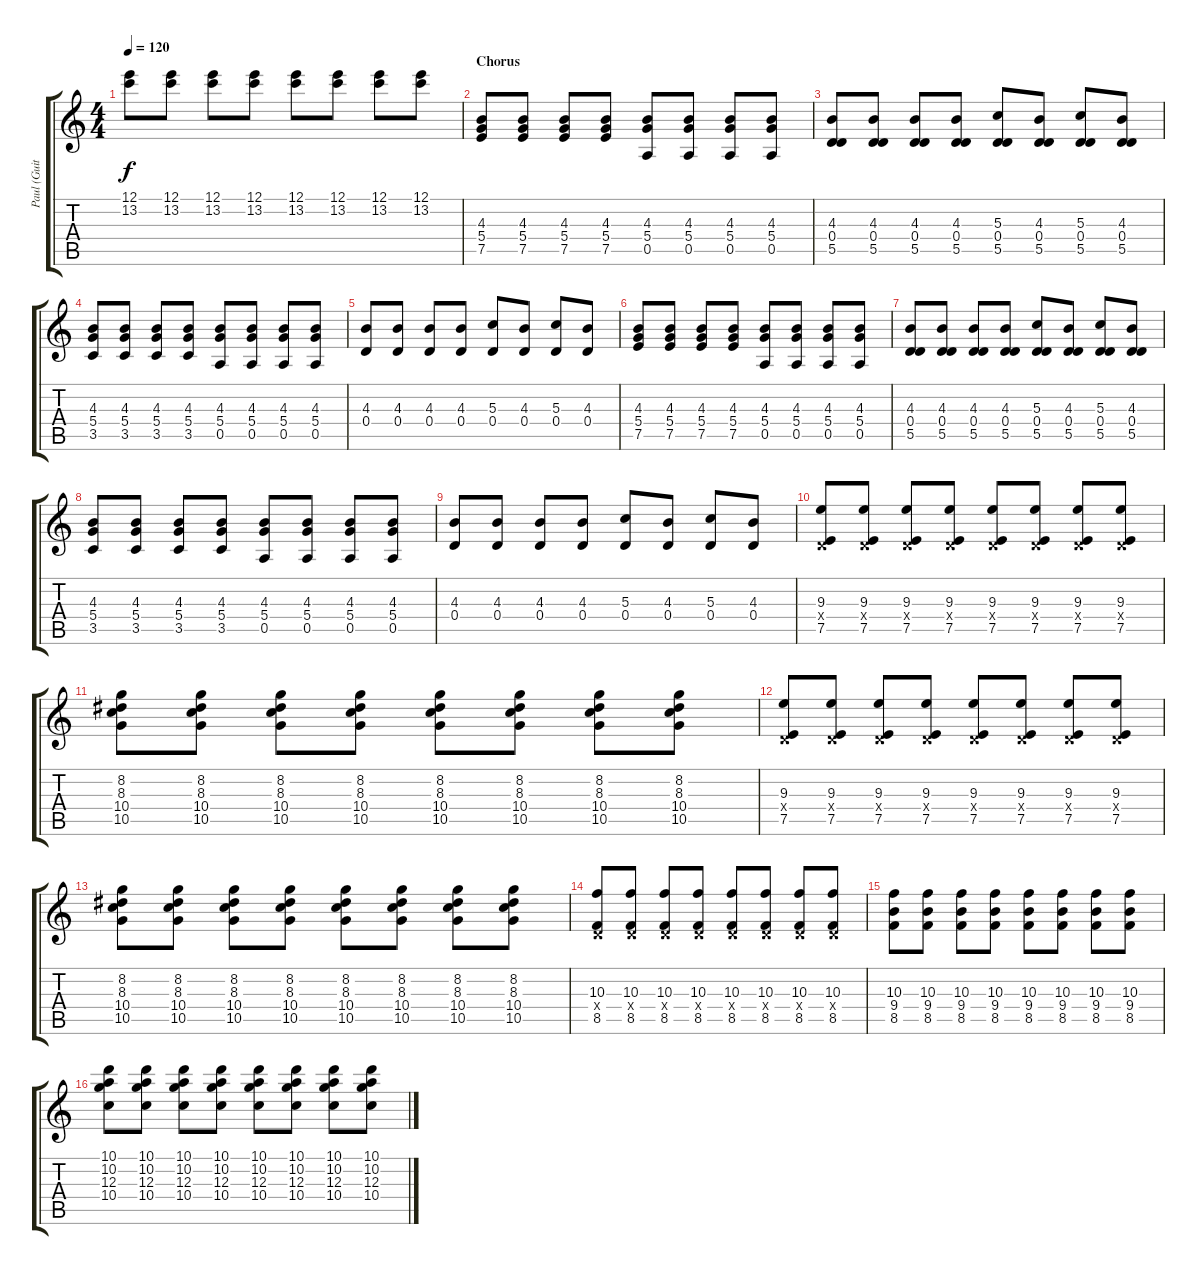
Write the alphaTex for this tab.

\track ("Paul (Guitar 1)" "Paul (Guit") {instrument electricguitarclean}
\staff {score tabs}
\tuning (E4 B3 G3 D3 A2 E2) {hide}
\ts (4 4)
\tempo 120
\clef g2
\ks c
(12.1 13.2).8{dy f} (12.1 13.2).8 (12.1 13.2).8 (12.1 13.2).8 (12.1 13.2).8 (12.1 13.2).8 (12.1 13.2).8 (12.1 13.2).8 |
\section ("" "Chorus")
(4.3 5.4 7.5).8 (4.3 5.4 7.5).8 (4.3 5.4 7.5).8 (4.3 5.4 7.5).8 (4.3 5.4 0.5).8 (4.3 5.4 0.5).8 (4.3 5.4 0.5).8 (4.3 5.4 0.5).8 |
(4.3 0.4 5.5).8 (4.3 0.4 5.5).8 (4.3 0.4 5.5).8 (4.3 0.4 5.5).8 (5.3 0.4 5.5).8 (4.3 0.4 5.5).8 (5.3 0.4 5.5).8 (4.3 0.4 5.5).8 |
(4.3 5.4 3.5).8 (4.3 5.4 3.5).8 (4.3 5.4 3.5).8 (4.3 5.4 3.5).8 (4.3 5.4 0.5).8 (4.3 5.4 0.5).8 (4.3 5.4 0.5).8 (4.3 5.4 0.5).8 |
(4.3 0.4).8 (4.3 0.4).8 (4.3 0.4).8 (4.3 0.4).8 (5.3 0.4).8 (4.3 0.4).8 (5.3 0.4).8 (4.3 0.4).8 |
(4.3 5.4 7.5).8 (4.3 5.4 7.5).8 (4.3 5.4 7.5).8 (4.3 5.4 7.5).8 (4.3 5.4 0.5).8 (4.3 5.4 0.5).8 (4.3 5.4 0.5).8 (4.3 5.4 0.5).8 |
(4.3 0.4 5.5).8 (4.3 0.4 5.5).8 (4.3 0.4 5.5).8 (4.3 0.4 5.5).8 (5.3 0.4 5.5).8 (4.3 0.4 5.5).8 (5.3 0.4 5.5).8 (4.3 0.4 5.5).8 |
(4.3 5.4 3.5).8 (4.3 5.4 3.5).8 (4.3 5.4 3.5).8 (4.3 5.4 3.5).8 (4.3 5.4 0.5).8 (4.3 5.4 0.5).8 (4.3 5.4 0.5).8 (4.3 5.4 0.5).8 |
(4.3 0.4).8 (4.3 0.4).8 (4.3 0.4).8 (4.3 0.4).8 (5.3 0.4).8 (4.3 0.4).8 (5.3 0.4).8 (4.3 0.4).8 |
(9.3 0.4{x} 7.5).8 (9.3 0.4{x} 7.5).8 (9.3 0.4{x} 7.5).8 (9.3 0.4{x} 7.5).8 (9.3 0.4{x} 7.5).8 (9.3 0.4{x} 7.5).8 (9.3 0.4{x} 7.5).8 (9.3 0.4{x} 7.5).8 |
(8.2 8.3 10.4 10.5).8 (8.2 8.3 10.4 10.5).8 (8.2 8.3 10.4 10.5).8 (8.2 8.3 10.4 10.5).8 (8.2 8.3 10.4 10.5).8 (8.2 8.3 10.4 10.5).8 (8.2 8.3 10.4 10.5).8 (8.2 8.3 10.4 10.5).8 |
(9.3 0.4{x} 7.5).8 (9.3 0.4{x} 7.5).8 (9.3 0.4{x} 7.5).8 (9.3 0.4{x} 7.5).8 (9.3 0.4{x} 7.5).8 (9.3 0.4{x} 7.5).8 (9.3 0.4{x} 7.5).8 (9.3 0.4{x} 7.5).8 |
(8.2 8.3 10.4 10.5).8 (8.2 8.3 10.4 10.5).8 (8.2 8.3 10.4 10.5).8 (8.2 8.3 10.4 10.5).8 (8.2 8.3 10.4 10.5).8 (8.2 8.3 10.4 10.5).8 (8.2 8.3 10.4 10.5).8 (8.2 8.3 10.4 10.5).8 |
(10.3 0.4{x} 8.5).8 (10.3 0.4{x} 8.5).8 (10.3 0.4{x} 8.5).8 (10.3 0.4{x} 8.5).8 (10.3 0.4{x} 8.5).8 (10.3 0.4{x} 8.5).8 (10.3 0.4{x} 8.5).8 (10.3 0.4{x} 8.5).8 |
(10.3 9.4 8.5).8 (10.3 9.4 8.5).8 (10.3 9.4 8.5).8 (10.3 9.4 8.5).8 (10.3 9.4 8.5).8 (10.3 9.4 8.5).8 (10.3 9.4 8.5).8 (10.3 9.4 8.5).8 |
(10.1 10.2 12.3 10.4).8 (10.1 10.2 12.3 10.4).8 (10.1 10.2 12.3 10.4).8 (10.1 10.2 12.3 10.4).8 (10.1 10.2 12.3 10.4).8 (10.1 10.2 12.3 10.4).8 (10.1 10.2 12.3 10.4).8 (10.1 10.2 12.3 10.4).8
